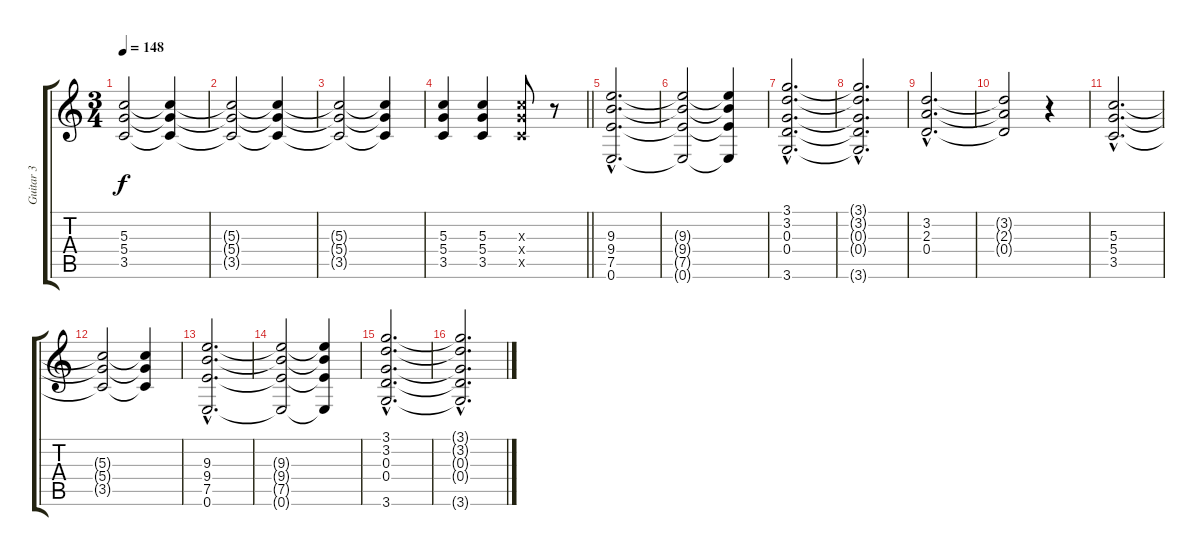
\track ("Guitar 3" "Guitar 3") {instrument electricguitarjazz}
\staff {score tabs}
\tuning (E4 B3 G3 D3 A2 E2) {hide}
\ts (3 4)
\tempo 148
\clef g2
\ks c
(5.3 5.4 3.5).2{dy f} (5.3{t} 5.4{t} 3.5{t}).4 |
(5.3{t} 5.4{t} 3.5{t}).2 (5.3{t} 5.4{t} 3.5{t}).4 |
(5.3{t} 5.4{t} 3.5{t}).2 (5.3{t} 5.4{t} 3.5{t}).4 |
\barLineRight lightlight
(5.3 5.4 3.5).4 (5.3 5.4 3.5).4 (5.3{x} 5.4{x} 3.5{x}).8 r.8 |
(9.3{hac} 9.4{hac} 7.5{hac} 0.6{hac}).2{d} |
(9.3{t} 9.4{t} 7.5{t} 0.6{t}).2 (9.3{t} 9.4{t} 7.5{t} 0.6{t}).4 |
(3.1{hac} 3.2{hac} 0.3{hac} 0.4{hac} 3.6{hac}).2{d} |
(3.1{hac t} 3.2{hac t} 0.3{hac t} 0.4{hac t} 3.6{hac t}).2{d} |
(3.2{hac} 2.3{hac} 0.4{hac}).2{d} |
(3.2{t} 2.3{t} 0.4{t}).2 r.4 |
(5.3{hac} 5.4{hac} 3.5{hac}).2{d} |
(5.3{t} 5.4{t} 3.5{t}).2 (5.3{t} 5.4{t} 3.5{t}).4 |
(9.3{hac} 9.4{hac} 7.5{hac} 0.6{hac}).2{d} |
(9.3{t} 9.4{t} 7.5{t} 0.6{t}).2 (9.3{t} 9.4{t} 7.5{t} 0.6{t}).4 |
(3.1{hac} 3.2{hac} 0.3{hac} 0.4{hac} 3.6{hac}).2{d} |
(3.1{hac t} 3.2{hac t} 0.3{hac t} 0.4{hac t} 3.6{hac t}).2{d}
